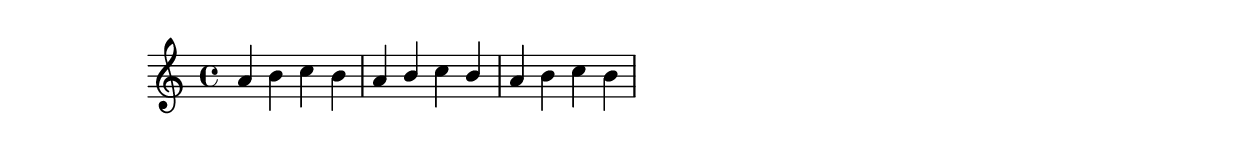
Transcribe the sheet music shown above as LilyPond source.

%% Do not edit this file; it is auto-generated from LSR http://lsr.dsi.unimi.it
%% This file is in the public domain.
\version "2.11.38"

\header {
  lsrtags = "editorial-and-educational-use"
 texidoc = "
The direction of stems on the center line of the staff can be changed,
as demonstrated in this example. 
" }
% begin verbatim
\relative c'' {
  a b c b
  \override Stem #'neutral-direction = #up
  a b c b
  \override Stem #'neutral-direction = #down
  a b c b
}
